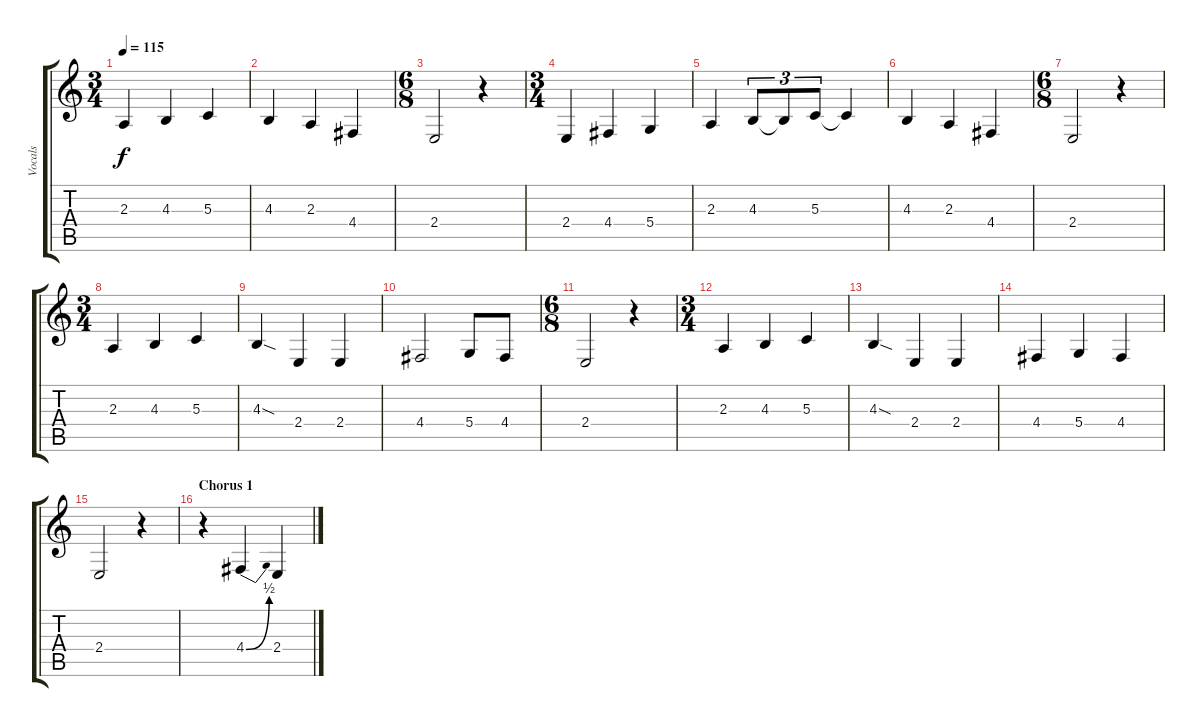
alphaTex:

\track ("Vocals" "Vocals") {instrument panflute}
\staff {score tabs}
\tuning (E4 B3 G3 D3 A2 E2) {hide}
\ts (3 4)
\tempo 115
\clef g2
\ks c
2.3.4{dy f} 4.3.4 5.3.4 |
4.3.4 2.3.4 4.4.4 |
\ts (6 8)
2.4.2 r.4 |
\ts (3 4)
2.4.4 4.4.4 5.4.4 |
2.3.4 4.3.8{tu (3 2)} 4.3{t}.8{tu (3 2)} 5.3.8{tu (3 2)} 5.3{t}.4 |
4.3.4 2.3.4 4.4.4 |
\ts (6 8)
2.4.2 r.4 |
\ts (3 4)
2.3.4 4.3.4 5.3.4 |
4.3{sod}.4 2.4.4 2.4.4 |
4.4.2 5.4.8 4.4.8 |
\ts (6 8)
2.4.2 r.4 |
\ts (3 4)
2.3.4 4.3.4 5.3.4 |
4.3{sod}.4 2.4.4 2.4.4 |
4.4.4 5.4.4 4.4.4 |
2.4.2 r.4 |
\section ("" "Chorus 1")
r.4 4.4{be (bend 0 0 60 2)}.4 2.4.4
